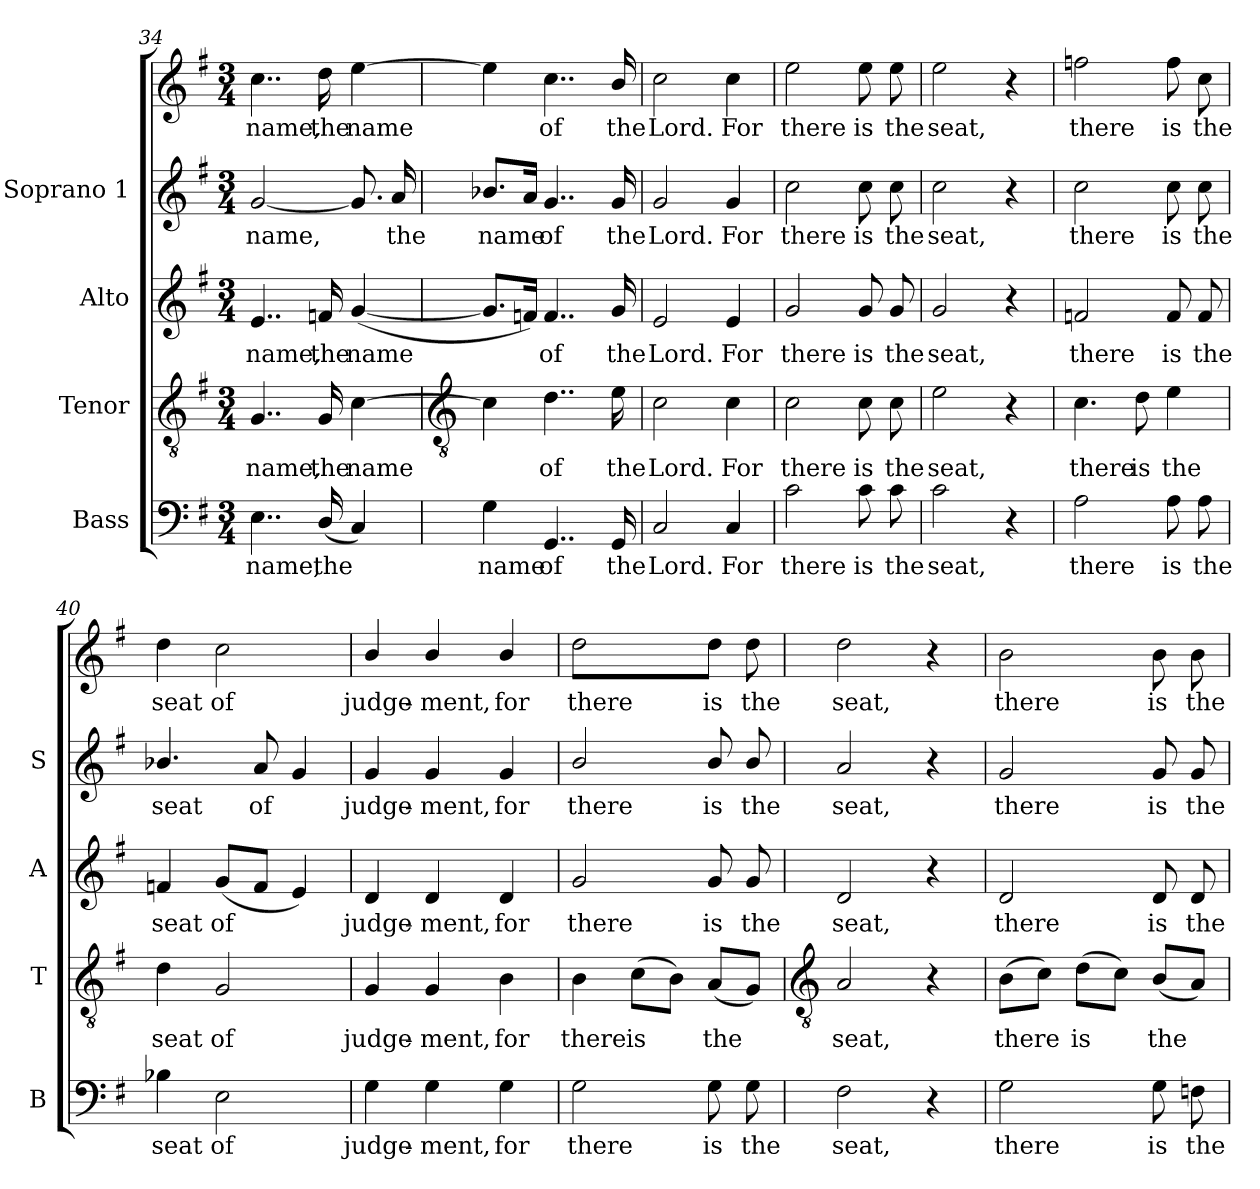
**kern	**text	**kern	**text	**kern	**text	**kern	**text	**kern	**text
*part4	*part4	*part3	*part3	*part2	*part2	*part1	*part1	*part1	*part1
*staff5	*staff5	*staff4	*staff4	*staff3	*staff3	*staff2	*staff2	*staff1	*staff1
*I"Bass	*	*I"Tenor	*	*I"Alto	*	*I"Soprano 1	*	*	*
*I'B	*	*I'T	*	*I'A	*	*I'S	*	*	*
*clefF4	*	*clefGv2	*	*clefG2	*	*clefG2	*	*clefG2	*
*k[f#]	*	*k[f#]	*	*k[f#]	*	*k[f#]	*	*k[f#]	*
*G:	*	*G:	*	*G:	*	*G:	*	*G:	*
*M3/4	*	*M3/4	*	*M3/4	*	*M3/4	*	*M3/4	*
=34	=34	=34	=34	=34	=34	=34	=34	=34	=34
!	!LO:LY:b	!	!LO:LY:b	!	!LO:LY:b	!	!LO:LY:b	!	!LO:LY:b
4..E	name,	4..G	name,	4..e	name,	[2g	name,	4..cc	name,
!	!LO:LY:b	!	!LO:LY:b	!	!LO:LY:b	!	!	!	!LO:LY:b
(<16D/LL	the	16G	the	16fn	the	.	.	16dd	the
!	!	!	!LO:LY:b	!	!LO:LY:b	!	!	!	!LO:LY:b
4C)	.	[4c	name	(<[4g	name	8.g]	.	[4ee	name
!	!	!	!	!	!	!	!LO:LY:b	!	!
.	.	.	.	.	.	16a	the	.	.
!!LO:LB:g=z
=35	=35	=35	=35	=35	=35	=35	=35	=35	=35
*	*	*clefGv2	*	*	*	*	*	*	*
!	!LO:LY:b	!	!	!	!	!	!LO:LY:b	!	!
4G	name	4c]	.	8.gL]	.	8.b-XL	name	4ee]	.
.	.	.	.	16fnJ)	.	16aJ	.	.	.
!	!LO:LY:b	!	!LO:LY:b	!	!LO:LY:b	!	!LO:LY:b	!	!LO:LY:b
4..GG	of	4..d	of	4..f	of	4..g	of	4..cc	of
!	!LO:LY:b	!	!LO:LY:b	!	!LO:LY:b	!	!LO:LY:b	!	!LO:LY:b
16GG	the	16e	the	16g	the	16g	the	16b/	the
=36	=36	=36	=36	=36	=36	=36	=36	=36	=36
!	!LO:LY:b	!	!LO:LY:b	!	!LO:LY:b	!	!LO:LY:b	!	!LO:LY:b
2C	Lord.	2c	Lord.	2e	Lord.	2g	Lord.	2cc	Lord.
!	!LO:LY:b	!	!LO:LY:b	!	!LO:LY:b	!	!LO:LY:b	!	!LO:LY:b
4C	For	4c	For	4e	For	4g	For	4cc	For
=37	=37	=37	=37	=37	=37	=37	=37	=37	=37
!	!LO:LY:b	!	!LO:LY:b	!	!LO:LY:b	!	!LO:LY:b	!	!LO:LY:b
2c	there	2c	there	2g	there	2cc	there	2ee	there
!	!LO:LY:b	!	!LO:LY:b	!	!LO:LY:b	!	!LO:LY:b	!	!LO:LY:b
8c	is	8c	is	8g	is	8cc	is	8ee	is
!	!LO:LY:b	!	!LO:LY:b	!	!LO:LY:b	!	!LO:LY:b	!	!LO:LY:b
8c	the	8c	the	8g	the	8cc	the	8ee	the
=38	=38	=38	=38	=38	=38	=38	=38	=38	=38
!	!LO:LY:b	!	!LO:LY:b	!	!LO:LY:b	!	!LO:LY:b	!	!LO:LY:b
2c	seat,	2e	seat,	2g	seat,	2cc	seat,	2ee	seat,
4r	.	4r	.	4r	.	4r	.	4r	.
=39	=39	=39	=39	=39	=39	=39	=39	=39	=39
!	!LO:LY:b	!	!LO:LY:b	!	!LO:LY:b	!	!LO:LY:b	!	!LO:LY:b
2A	there	4.c	there	2fn	there	2cc	there	2ffn	there
!	!	!	!LO:LY:b	!	!	!	!	!	!
.	.	8d	is	.	.	.	.	.	.
!	!LO:LY:b	!	!LO:LY:b	!	!LO:LY:b	!	!LO:LY:b	!	!LO:LY:b
8A	is	4e	the	8f	is	8cc	is	8ff	is
!	!LO:LY:b	!	!	!	!LO:LY:b	!	!LO:LY:b	!	!LO:LY:b
8A	the	.	.	8f	the	8cc	the	8cc	the
=40	=40	=40	=40	=40	=40	=40	=40	=40	=40
!	!LO:LY:b	!	!LO:LY:b	!	!LO:LY:b	!	!LO:LY:b	!	!LO:LY:b
4B-X	seat	4d	seat	4fn	seat	4.b-X/	seat	4dd	seat
!	!LO:LY:b	!	!LO:LY:b	!	!LO:LY:b	!	!	!	!LO:LY:b
2E	of	2G	of	(<8gL	of	.	.	2cc	of
!	!	!	!	!	!	!	!LO:LY:b	!	!
.	.	.	.	8fJ	.	8aL	of	.	.
.	.	.	.	4e)	.	4g	.	.	.
=41	=41	=41	=41	=41	=41	=41	=41	=41	=41
!	!LO:LY:b	!	!LO:LY:b	!	!LO:LY:b	!	!LO:LY:b	!	!LO:LY:b
4G	judge-	4G	judge-	4d	judge-	4g	judge-	4b/	judge-
!	!LO:LY:b	!	!LO:LY:b	!	!LO:LY:b	!	!LO:LY:b	!	!LO:LY:b
4G	-ment,	4G	-ment,	4d	-ment,	4g	-ment,	4b/	-ment,
!	!LO:LY:b	!	!LO:LY:b	!	!LO:LY:b	!	!LO:LY:b	!	!LO:LY:b
4G	for	4B\	for	4d	for	4g	for	4b/	for
=42	=42	=42	=42	=42	=42	=42	=42	=42	=42
!	!LO:LY:b	!	!LO:LY:b	!	!LO:LY:b	!	!LO:LY:b	!	!LO:LY:b
2G	there	4B\	there	2g	there	2b/	there	2dd	there
!	!	!	!LO:LY:b	!	!	!	!	!	!
.	.	(>8cL	is	.	.	.	.	.	.
.	.	8BJ)	.	.	.	.	.	.	.
!	!LO:LY:b	!	!LO:LY:b	!	!LO:LY:b	!	!LO:LY:b	!	!LO:LY:b
8G	is	(<8AL	the	8g	is	8b/	is	8ddJ	is
!	!LO:LY:b	!	!	!	!LO:LY:b	!	!LO:LY:b	!	!LO:LY:b
8G	the	8GJ)	.	8g	the	8b/	the	8dd	the
!!LO:LB:g=z
=43	=43	=43	=43	=43	=43	=43	=43	=43	=43
*	*	*clefGv2	*	*	*	*	*	*	*
!	!LO:LY:b	!	!LO:LY:b	!	!LO:LY:b	!	!LO:LY:b	!	!LO:LY:b
2F#	seat,	2A	seat,	2d	seat,	2a	seat,	2dd	seat,
4r	.	4r	.	4r	.	4r	.	4r	.
=44	=44	=44	=44	=44	=44	=44	=44	=44	=44
!	!LO:LY:b	!	!LO:LY:b	!	!LO:LY:b	!	!LO:LY:b	!	!LO:LY:b
2G	there	(>8BL	there	2d	there	2g	there	2b\	there
.	.	8cJ)	.	.	.	.	.	.	.
!	!	!	!LO:LY:b	!	!	!	!	!	!
.	.	(>8dL	is	.	.	.	.	.	.
.	.	8cJ)	.	.	.	.	.	.	.
!	!LO:LY:b	!	!LO:LY:b	!	!LO:LY:b	!	!LO:LY:b	!	!LO:LY:b
8G	is	(<8BL	the	8d	is	8g	is	8b\	is
!	!LO:LY:b	!	!	!	!LO:LY:b	!	!LO:LY:b	!	!LO:LY:b
8Fn	the	8AJ)	.	8d	the	8g	the	8b\	the
=	=	=	=	=	=	=	=	=	=
*-	*-	*-	*-	*-	*-	*-	*-	*-	*-
